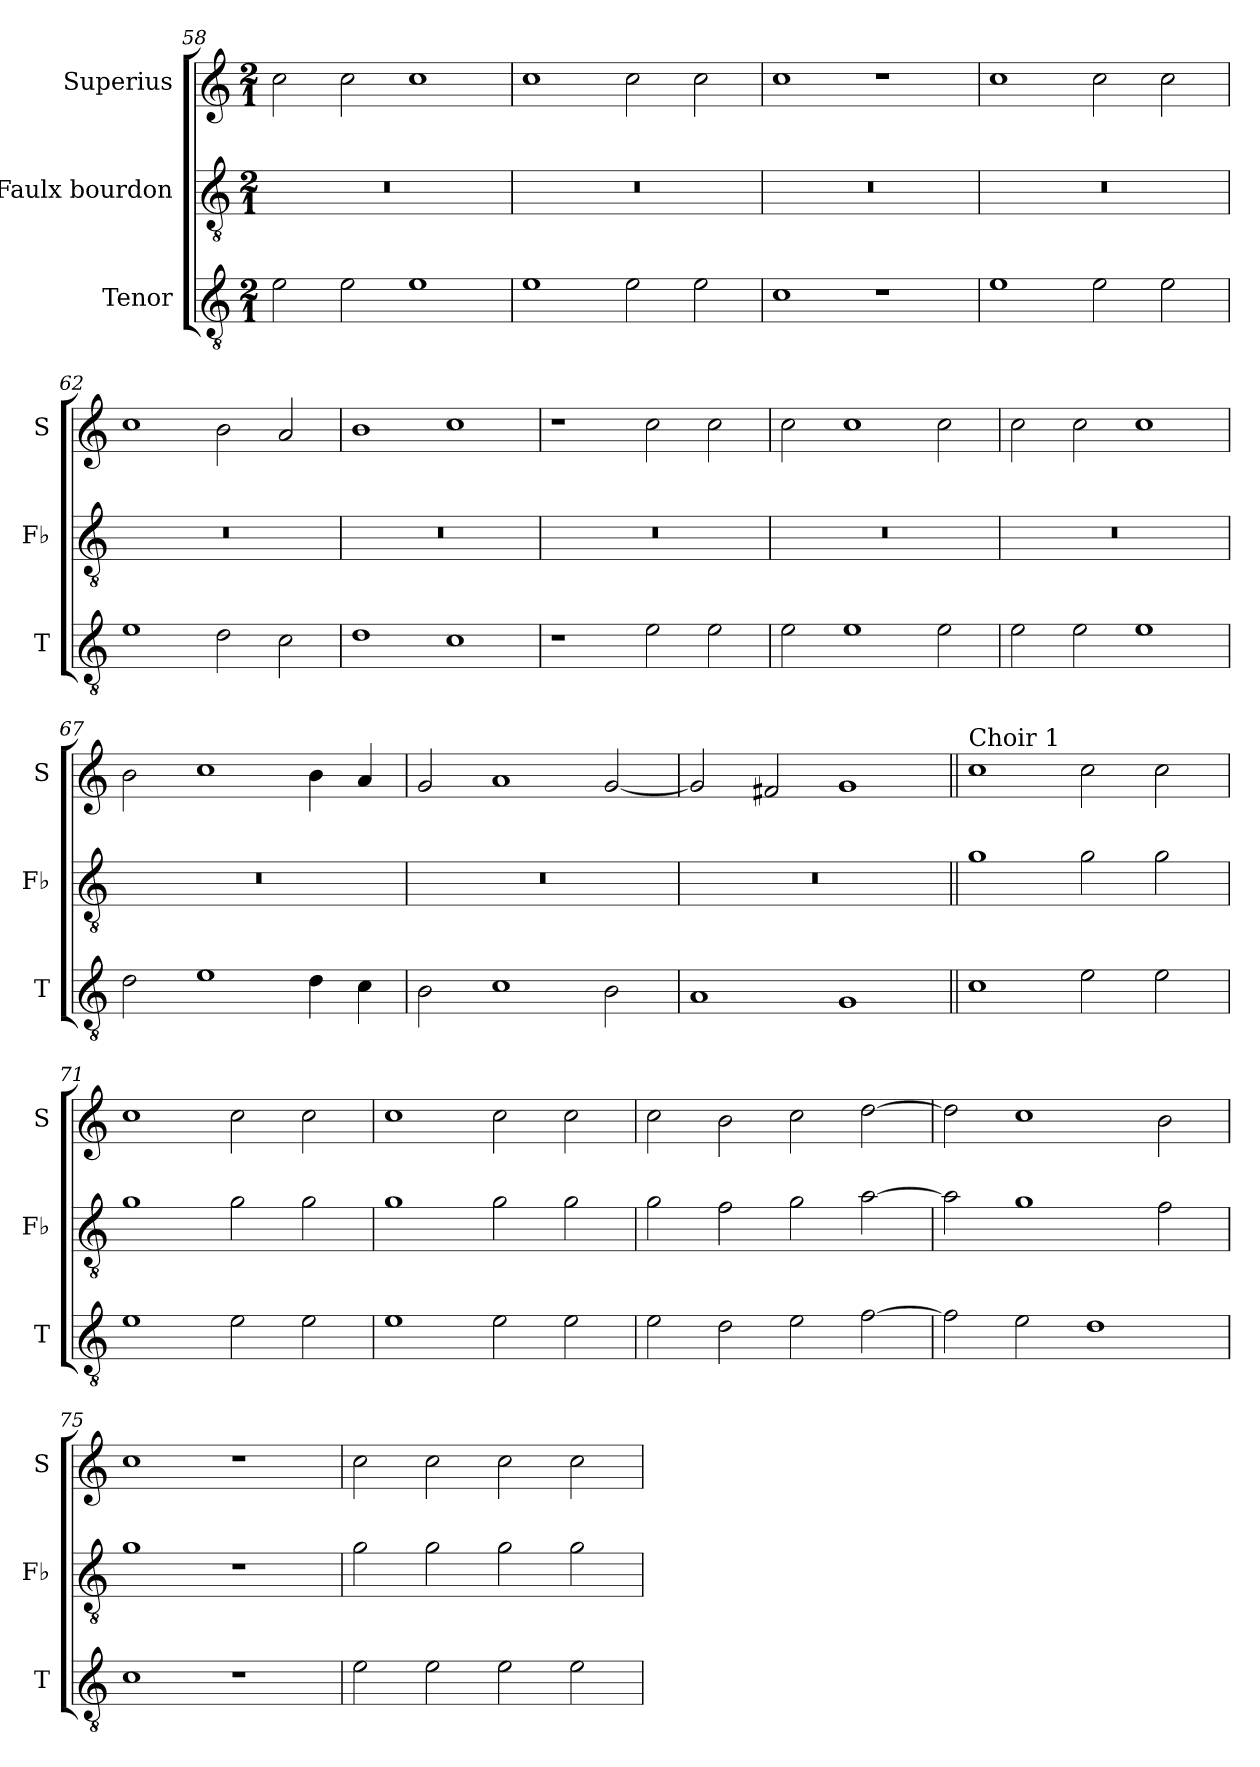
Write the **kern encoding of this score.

**kern	**kern	**kern
*part3	*part2	*part1
*staff3	*staff2	*staff1
*I"Tenor	*I"Faulx bourdon	*I"Superius
*I'T	*I'Fb	*I'S
*clefGv2	*clefGv2	*clefG2
*k[]	*k[]	*k[]
*M2/1	*M2/1	*M2/1
=58	=58	=58
2e\	0r	2cc\
2e\	.	2cc\
1e	.	1cc
=59	=59	=59
1e	0r	1cc
2e\	.	2cc\
2e\	.	2cc\
=60	=60	=60
1c	0r	1cc
1r	.	1r
=61	=61	=61
1e	0r	1cc
2e\	.	2cc\
2e\	.	2cc\
=62	=62	=62
1e	0r	1cc
2d\	.	2b\
2c\	.	2a/
=63	=63	=63
1d	0r	1b
1c	.	1cc
=64	=64	=64
1r	0r	1r
2e\	.	2cc\
2e\	.	2cc\
=65	=65	=65
2e\	0r	2cc\
1e	.	1cc
2e\	.	2cc\
=66	=66	=66
2e\	0r	2cc\
2e\	.	2cc\
1e	.	1cc
=67	=67	=67
2d\	0r	2b\
1e	.	1cc
4d\	.	4b\
4c\	.	4a/
=68	=68	=68
2B\	0r	2g/
1c	.	1a
2B\	.	[2g/
=69	=69	=69
1A	0r	2g/]
.	.	2f#X/
1G	.	1g
=70||	=70||	=70||
!	!	!LO:TX:a:t=Choir 1
1c	1g	1cc
2e\	2g\	2cc\
2e\	2g\	2cc\
=71	=71	=71
1e	1g	1cc
2e\	2g\	2cc\
2e\	2g\	2cc\
=72	=72	=72
1e	1g	1cc
2e\	2g\	2cc\
2e\	2g\	2cc\
=73	=73	=73
2e\	2g\	2cc\
2d\	2f\	2b\
2e\	2g\	2cc\
[2f\	[2a\	[2dd\
=74	=74	=74
2f\]	2a\]	2dd\]
2e\	1g	1cc
1d	.	.
.	2f\	2b\
=75	=75	=75
1c	1g	1cc
1r	1r	1r
=76	=76	=76
2e\	2g\	2cc\
2e\	2g\	2cc\
2e\	2g\	2cc\
2e\	2g\	2cc\
=	=	=
*-	*-	*-
